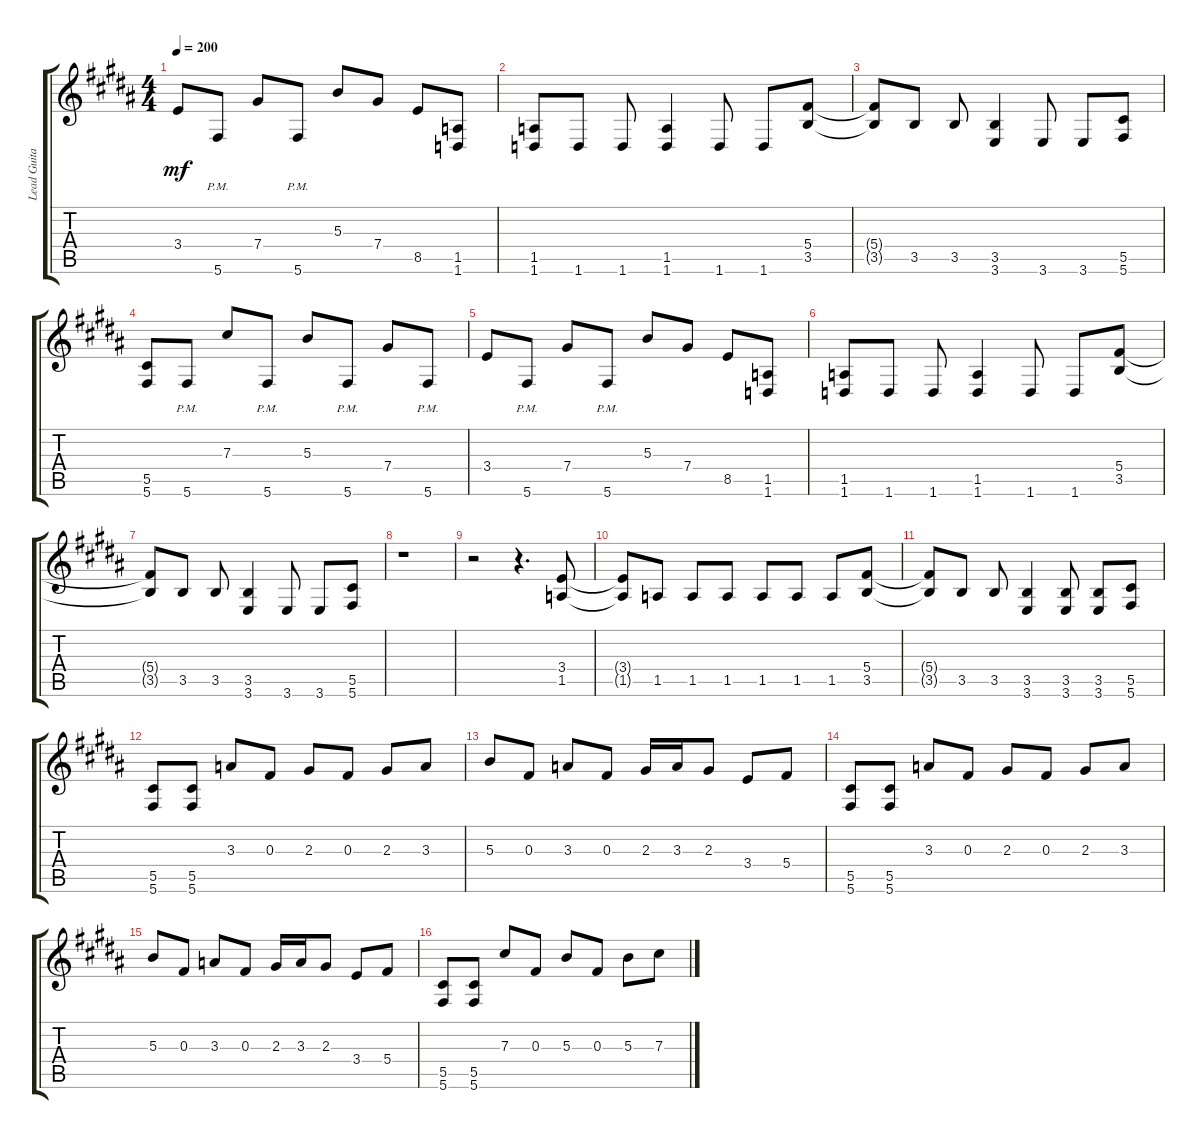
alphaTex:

\track ("Lead Guitar" "Lead Guita") {instrument electricguitarclean}
\staff {score tabs}
\tuning (Eb4 Bb3 Gb3 Db3 Ab2 Db2) {hide}
\ts (4 4)
\tempo 200
\clef g2
\ks b
3.4.8{dy mf} 5.6{pm}.8 7.4.8 5.6{pm}.8 5.3.8 7.4.8 8.5.8 (1.5 1.6).8 |
(1.5 1.6).8 1.6.8 1.6.8 (1.5 1.6).4 1.6.8 1.6.8 (5.4 3.5).8 |
(5.4{t} 3.5{t}).8 3.5.8 3.5.8 (3.5 3.6).4 3.6.8 3.6.8 (5.5 5.6).8 |
(5.5 5.6).8 5.6{pm}.8 7.3.8 5.6{pm}.8 5.3.8 5.6{pm}.8 7.4.8 5.6{pm}.8 |
3.4.8 5.6{pm}.8 7.4.8 5.6{pm}.8 5.3.8 7.4.8 8.5.8 (1.5 1.6).8 |
(1.5 1.6).8 1.6.8 1.6.8 (1.5 1.6).4 1.6.8 1.6.8 (5.4 3.5).8 |
(5.4{t} 3.5{t}).8 3.5.8 3.5.8 (3.5 3.6).4 3.6.8 3.6.8 (5.5 5.6).8 |
r.1 |
r.2 r.4{d} (3.4 1.5).8 |
(3.4{t} 1.5{t}).8 1.5.8 1.5.8 1.5.8 1.5.8 1.5.8 1.5.8 (5.4 3.5).8 |
(5.4{t} 3.5{t}).8 3.5.8 3.5.8 (3.5 3.6).4 (3.5 3.6).8 (3.5 3.6).8 (5.5 5.6).8 |
(5.5 5.6).8 (5.5 5.6).8 3.3.8 0.3.8 2.3.8 0.3.8 2.3.8 3.3.8 |
5.3.8 0.3.8 3.3.8 0.3.8 2.3.16 3.3.16 2.3.8 3.4.8 5.4.8 |
(5.5 5.6).8 (5.5 5.6).8 3.3.8 0.3.8 2.3.8 0.3.8 2.3.8 3.3.8 |
5.3.8 0.3.8 3.3.8 0.3.8 2.3.16 3.3.16 2.3.8 3.4.8 5.4.8 |
(5.5 5.6).8 (5.5 5.6).8 7.3.8 0.3.8 5.3.8 0.3.8 5.3.8 7.3.8
